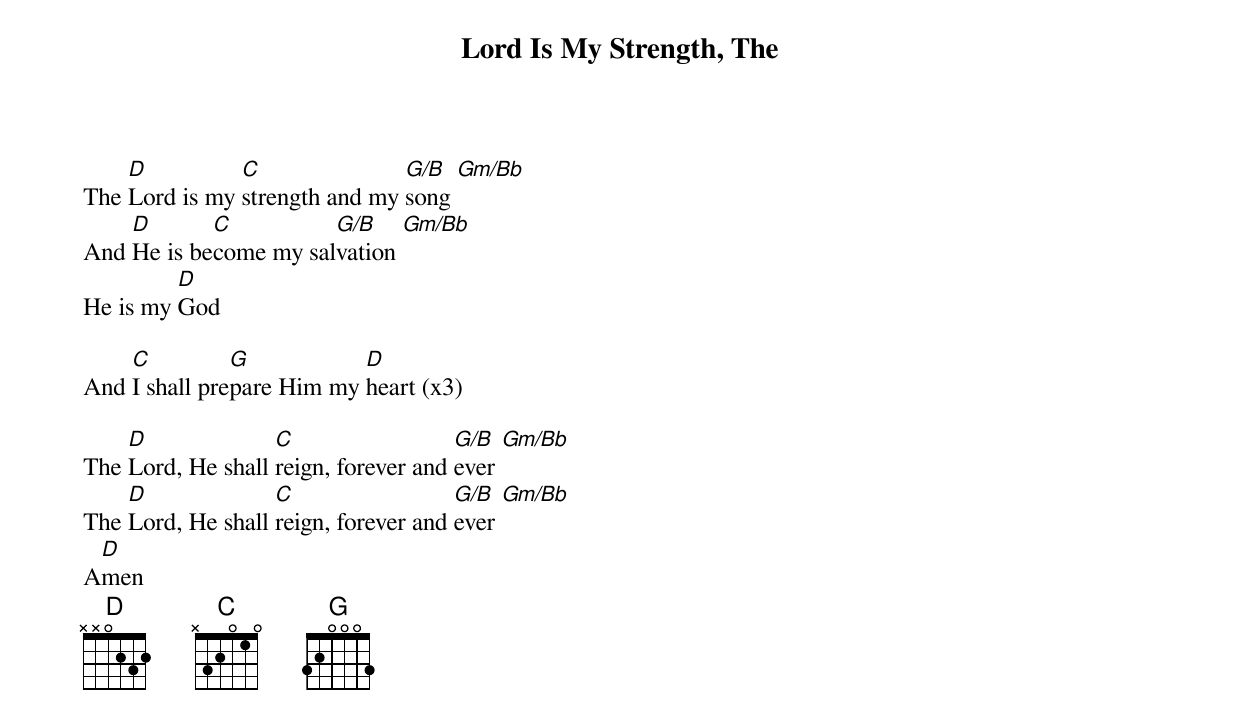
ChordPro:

{title: Lord Is My Strength, The}
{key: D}
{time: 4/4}
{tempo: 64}
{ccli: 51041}
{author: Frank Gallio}
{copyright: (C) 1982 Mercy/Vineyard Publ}

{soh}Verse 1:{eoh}
The [D]Lord is my [C]strength and my [G/B]song [Gm/Bb]
And [D]He is be[C]come my sal[G/B]vation [Gm/Bb]
He is my [D]God

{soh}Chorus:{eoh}
And [C]I shall pre[G]pare Him my [D]heart (x3)

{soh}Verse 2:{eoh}
The [D]Lord, He shall [C]reign, forever and [G/B]ever [Gm/Bb]
The [D]Lord, He shall [C]reign, forever and [G/B]ever [Gm/Bb]
A[D]men
